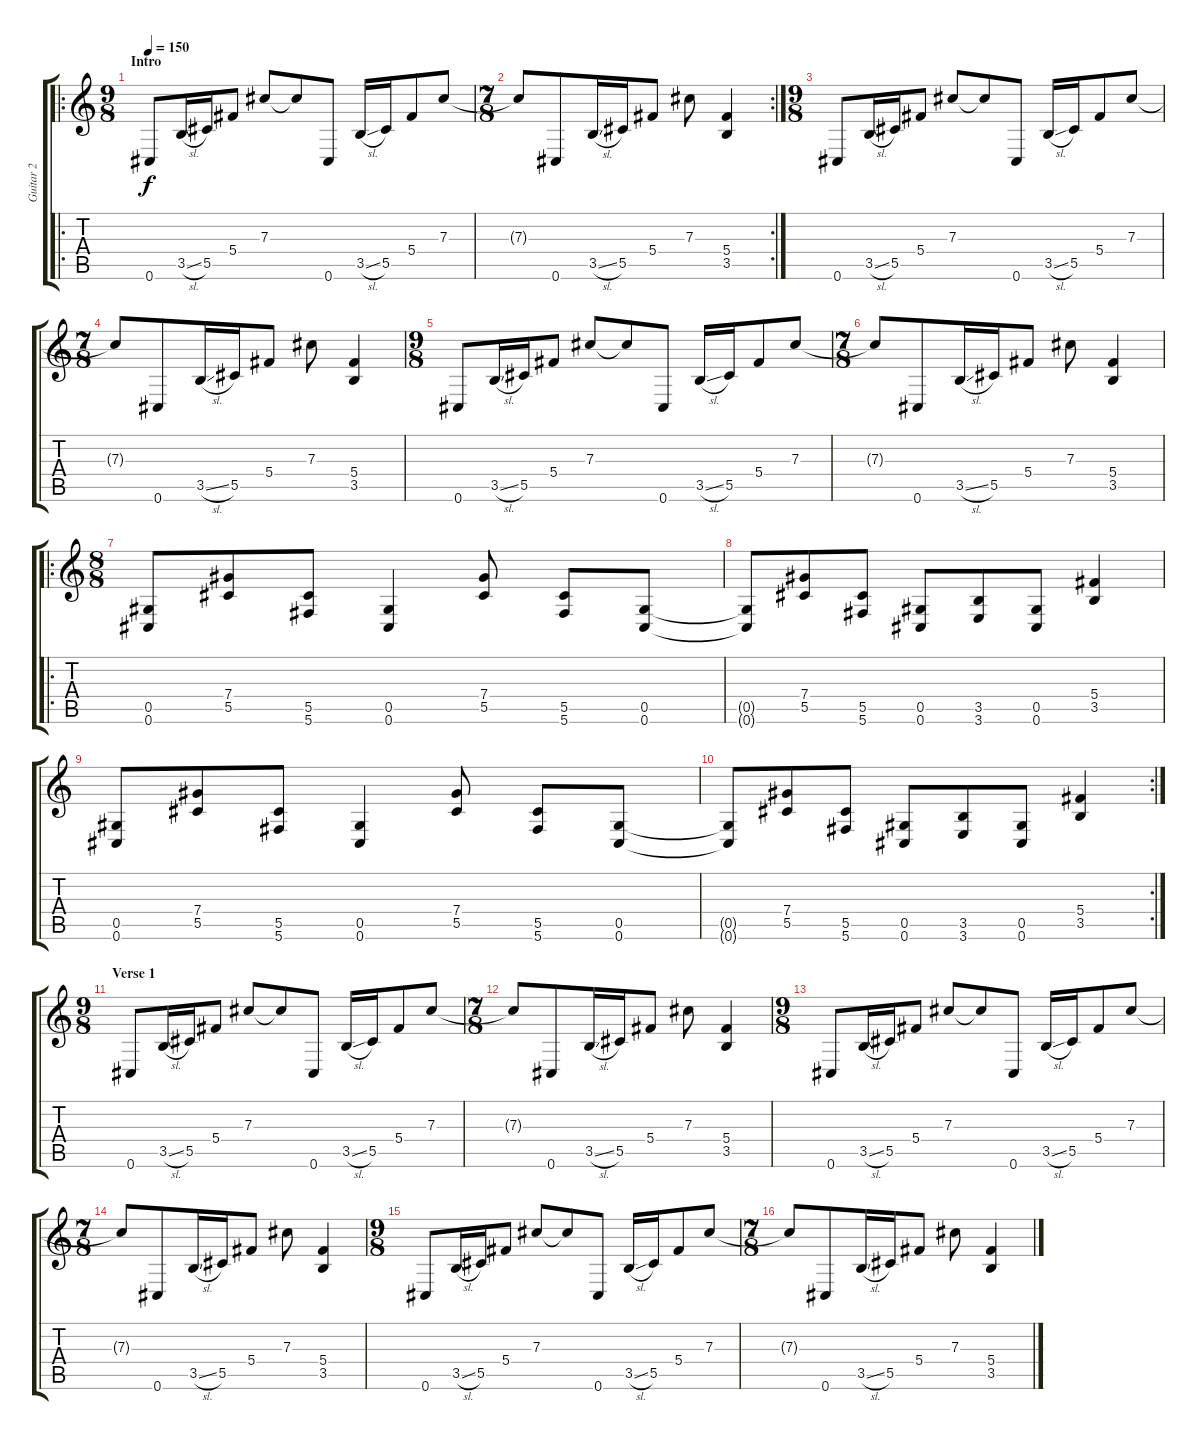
\track ("Guitar 2" "Guitar 2") {instrument overdrivenguitar}
\staff {score tabs}
\tuning (Eb4 Bb3 Gb3 Db3 Ab2 Db2) {hide}
\ro
\ts (9 8)
\section ("" "Intro")
\tempo 150
\clef g2
\ks c
0.6.8{dy f instrument overdrivenguitar} 3.5{sl}.16 5.5.16 5.4.8 7.3.8 7.3{t}.8 0.6.8 3.5{sl}.16 5.5.16 5.4.8 7.3.8 |
\rc 2
\ts (7 8)
7.3{t}.8 0.6.8 3.5{sl}.16 5.5.16 5.4.8 7.3.8 (5.4 3.5).4 |
\ts (9 8)
0.6.8 3.5{sl}.16 5.5.16 5.4.8 7.3.8 7.3{t}.8 0.6.8 3.5{sl}.16 5.5.16 5.4.8 7.3.8 |
\ts (7 8)
7.3{t}.8 0.6.8 3.5{sl}.16 5.5.16 5.4.8 7.3.8 (5.4 3.5).4 |
\ts (9 8)
0.6.8 3.5{sl}.16 5.5.16 5.4.8 7.3.8 7.3{t}.8 0.6.8 3.5{sl}.16 5.5.16 5.4.8 7.3.8 |
\ts (7 8)
7.3{t}.8 0.6.8 3.5{sl}.16 5.5.16 5.4.8 7.3.8 (5.4 3.5).4 |
\ro
\ts (8 8)
(0.5 0.6).8 (7.4 5.5).8 (5.5 5.6).8 (0.5 0.6).4 (7.4 5.5).8 (5.5 5.6).8 (0.5 0.6).8 |
(0.5{t} 0.6{t}).8 (7.4 5.5).8 (5.5 5.6).8 (0.5 0.6).8 (3.5 3.6).8 (0.5 0.6).8 (5.4 3.5).4 |
(0.5 0.6).8 (7.4 5.5).8 (5.5 5.6).8 (0.5 0.6).4 (7.4 5.5).8 (5.5 5.6).8 (0.5 0.6).8 |
\rc 2
(0.5{t} 0.6{t}).8 (7.4 5.5).8 (5.5 5.6).8 (0.5 0.6).8 (3.5 3.6).8 (0.5 0.6).8 (5.4 3.5).4 |
\ts (9 8)
\section ("" "Verse 1")
0.6.8 3.5{sl}.16 5.5.16 5.4.8 7.3.8 7.3{t}.8 0.6.8 3.5{sl}.16 5.5.16 5.4.8 7.3.8 |
\ts (7 8)
7.3{t}.8 0.6.8 3.5{sl}.16 5.5.16 5.4.8 7.3.8 (5.4 3.5).4 |
\ts (9 8)
0.6.8 3.5{sl}.16 5.5.16 5.4.8 7.3.8 7.3{t}.8 0.6.8 3.5{sl}.16 5.5.16 5.4.8 7.3.8 |
\ts (7 8)
7.3{t}.8 0.6.8 3.5{sl}.16 5.5.16 5.4.8 7.3.8 (5.4 3.5).4 |
\ts (9 8)
0.6.8 3.5{sl}.16 5.5.16 5.4.8 7.3.8 7.3{t}.8 0.6.8 3.5{sl}.16 5.5.16 5.4.8 7.3.8 |
\ts (7 8)
7.3{t}.8 0.6.8 3.5{sl}.16 5.5.16 5.4.8 7.3.8 (5.4 3.5).4
